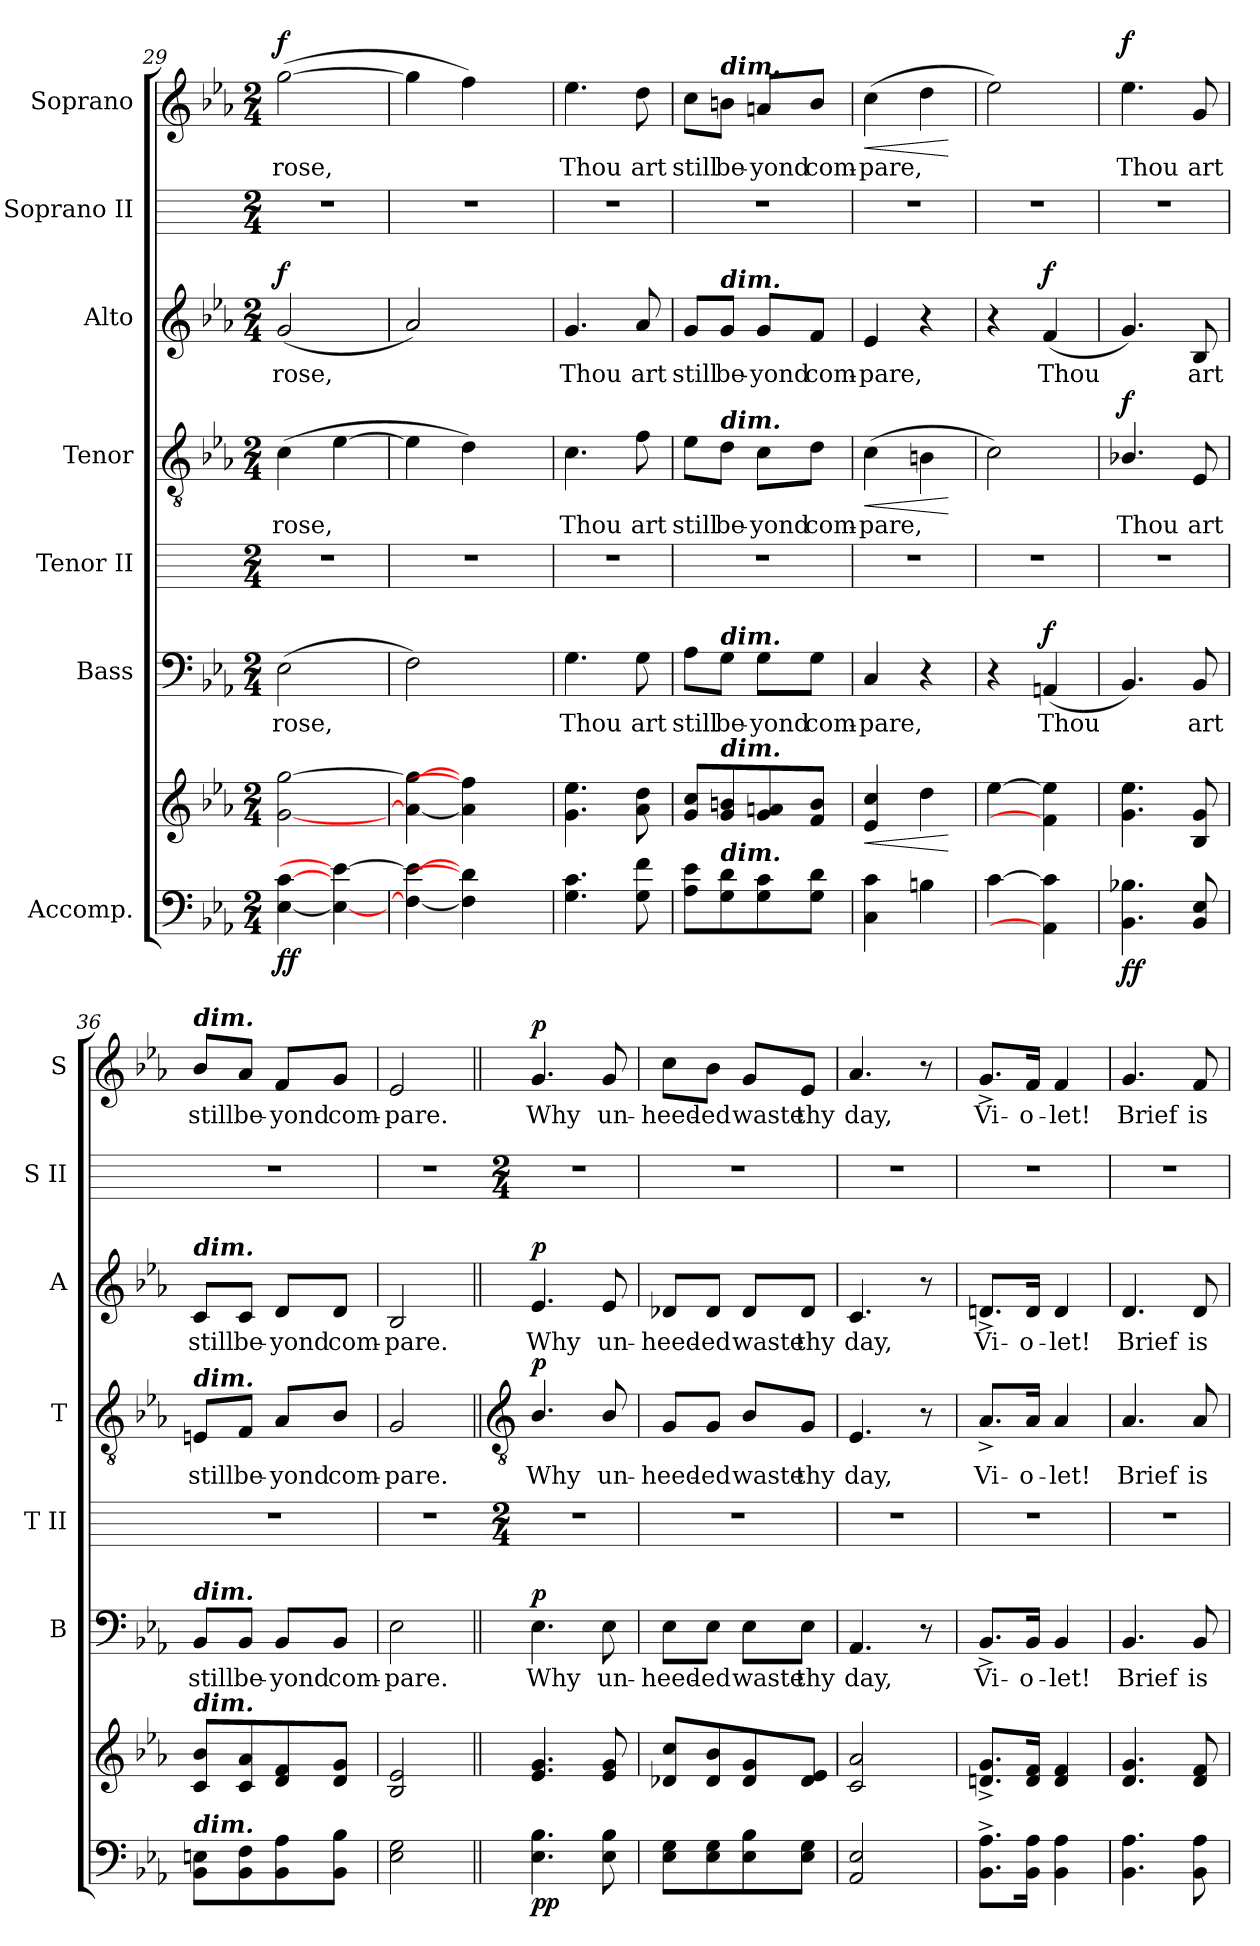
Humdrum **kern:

**kern	**kern	**dynam	**kern	**text	**dynam	**kern	**kern	**text	**dynam	**kern	**text	**dynam	**kern	**kern	**text	**dynam
*part7	*part7	*part7	*part6	*part6	*part6	*part5	*part4	*part4	*part4	*part3	*part3	*part3	*part2	*part1	*part1	*part1
*staff8	*staff7	*staff7/8	*staff6	*staff6	*staff6	*staff5	*staff4	*staff4	*staff4	*staff3	*staff3	*staff3	*staff2	*staff1	*staff1	*staff1
*I"Accomp.	*	*	*I"Bass	*	*	*I"Tenor II	*I"Tenor	*	*	*I"Alto	*	*	*I"Soprano II	*I"Soprano	*	*
*	*	*	*I'B	*	*	*I'T II	*I'T	*	*	*I'A	*	*	*I'S II	*I'S	*	*
!!LO:LB:g=z
*clefF4	*clefG2	*	*clefF4	*	*	*	*clefGv2	*	*	*clefG2	*	*	*	*clefG2	*	*
*k[b-e-a-]	*k[b-e-a-]	*	*k[b-e-a-]	*	*	*	*k[b-e-a-]	*	*	*k[b-e-a-]	*	*	*	*k[b-e-a-]	*	*
*E-:	*E-:	*	*E-:	*	*	*	*E-:	*	*	*E-:	*	*	*	*E-:	*	*
*M2/4	*M2/4	*	*M2/4	*	*	*M2/4	*M2/4	*	*	*M2/4	*	*	*M2/4	*M2/4	*	*
=29	=29	=29	=29	=29	=29	=29	=29	=29	=29	=29	=29	=29	=29	=29	=29	=29
!	!	!LO:DY:b=2	!	!LO:LY:b	!	!	!	!LO:LY:b	!	!	!LO:LY:b	!	!	!	!LO:LY:b	!
!	!	!LO:DY:n=1:b	!	!	!	!	!	!	!	!	!	!LO:DY:b	!	!	!	!LO:DY:b
[4E- [4c	[2g [2gg	f f	(>2E-	rose,	.	2r	(>4c	rose,	.	(<2g	rose,	f	2r	(>[2gg	rose,	f
4E-_ 4e-_	.	.	.	.	.	.	[4e-	.	.	.	.	.	.	.	.	.
=30	=30	=30	=30	=30	=30	=30	=30	=30	=30	=30	=30	=30	=30	=30	=30	=30
4F_ 4e-_	4a-_ 4gg_	.	2F)	.	.	2r	4e-]	.	.	2a-)	.	.	2r	4gg]	.	.
4F] 4d]	4a-] 4ff]	.	.	.	.	.	4d)	.	.	.	.	.	.	4ff)	.	.
=31	=31	=31	=31	=31	=31	=31	=31	=31	=31	=31	=31	=31	=31	=31	=31	=31
!	!	!	!	!LO:LY:b	!	!	!	!LO:LY:b	!	!	!LO:LY:b	!	!	!	!LO:LY:b	!
4.G 4.c	4.g 4.ee-	.	4.G	Thou	.	2r	4.c	Thou	.	4.g	Thou	.	2r	4.ee-	Thou	.
!	!	!	!	!LO:LY:b	!	!	!	!LO:LY:b	!	!	!LO:LY:b	!	!	!	!LO:LY:b	!
8G 8f	8a- 8dd	.	8G	art	.	.	8f	art	.	8a-	art	.	.	8dd	art	.
=32	=32	=32	=32	=32	=32	=32	=32	=32	=32	=32	=32	=32	=32	=32	=32	=32
!	!	!	!	!LO:LY:b	!	!	!	!LO:LY:b	!	!	!LO:LY:b	!	!	!	!LO:LY:b	!
8A- 8e-L	8g 8ccL	.	8A-\L	still	.	2r	8e-\L	still	.	8g/L	still	.	2r	8cc\L	still	.
!	!	!	!	!	!	!	!	!	!	!	!	!	!	!LO:TX:a:Bi:t=dim.	!	!
!	!	!	!	!	!	!	!	!	!	!LO:TX:a:Bi:t=dim.	!	!	!	!	!	!
!	!	!	!	!	!	!	!LO:TX:a:Bi:t=dim.	!	!	!	!	!	!	!	!	!
!	!	!	!LO:TX:a:Bi:t=dim.	!	!	!	!	!	!	!	!	!	!	!	!	!
!	!LO:TX:a:Bi:t=dim.	!	!	!	!	!	!	!	!	!	!	!	!	!	!	!
!LO:TX:a:Bi:t=dim.	!	!	!	!	!	!	!	!	!	!	!	!	!	!	!	!
!	!	!	!	!LO:LY:b	!	!	!	!LO:LY:b	!	!	!LO:LY:b	!	!	!	!LO:LY:b	!
8G 8d	8g/ 8bn/	.	8G\J	be-	.	.	8d\J	be-	.	8g/J	be-	.	.	8bn\J	be-	.
!	!	!	!	!LO:LY:b	!	!	!	!LO:LY:b	!	!	!LO:LY:b	!	!	!	!LO:LY:b	!
8G 8c	8g 8an	.	8G\L	-yond	.	.	8c\L	-yond	.	8g/L	-yond	.	.	8an/L	-yond	.
!	!	!	!	!LO:LY:b	!	!	!	!LO:LY:b	!	!	!LO:LY:b	!	!	!	!LO:LY:b	!
8G 8dJ	8f 8bJ	.	8G\J	com-	.	.	8d\J	com-	.	8f/J	com-	.	.	8b/J	com-	.
=33	=33	=33	=33	=33	=33	=33	=33	=33	=33	=33	=33	=33	=33	=33	=33	=33
!	!	!LO:HP:b	!	!LO:LY:b	!	!	!	!LO:LY:b	!LO:HP:b	!	!LO:LY:b	!	!	!	!LO:LY:b	!LO:HP:b
4C 4c	4e- 4cc	<	4C	-pare,	.	2r	(>4c	-pare,	<	4e-	-pare,	.	2r	(>4cc	-pare,	<
4Bn	4dd	.	4r	.	.	.	4Bn	.	.	4r	.	.	.	4dd	.	.
.	.	[	.	.	.	.	.	.	[	.	.	.	.	.	.	[
=34	=34	=34	=34	=34	=34	=34	=34	=34	=34	=34	=34	=34	=34	=34	=34	=34
[4c	[4ee-	.	4r	.	.	2r	2c)	.	.	4r	.	.	2r	2ee-)	.	.
!	!	!	!	!LO:LY:b	!LO:DY:b	!	!	!	!	!	!LO:LY:b	!LO:DY:b	!	!	!	!
4AA] 4c]	4f] 4ee-]	.	(<4AAn	Thou	f	.	.	.	.	(<4f	Thou	f	.	.	.	.
=35	=35	=35	=35	=35	=35	=35	=35	=35	=35	=35	=35	=35	=35	=35	=35	=35
!	!	!LO:DY:b=2	!	!	!	!	!	!LO:LY:b	!	!	!	!	!	!	!LO:LY:b	!
!	!	!LO:DY:n=1:b	!	!	!	!	!	!	!LO:DY:b	!	!	!	!	!	!	!LO:DY:b
4.BB-\ 4.B-X\	4.g 4.ee-	f f	4.BB-)	.	.	2r	4.B-X/	Thou	f	4.g)	.	.	2r	4.ee-	Thou	f
!	!	!	!	!LO:LY:b	!	!	!	!LO:LY:b	!	!	!LO:LY:b	!	!	!	!LO:LY:b	!
8BB- 8E-	8B- 8g	.	8BB-	art	.	.	8E-	art	.	8B-	art	.	.	8g	art	.
=36	=36	=36	=36	=36	=36	=36	=36	=36	=36	=36	=36	=36	=36	=36	=36	=36
!	!	!	!	!	!	!	!	!	!	!	!	!	!	!LO:TX:a:Bi:t=dim.	!	!
!	!	!	!	!	!	!	!	!	!	!LO:TX:a:Bi:t=dim.	!	!	!	!	!	!
!	!	!	!	!	!	!	!LO:TX:a:Bi:t=dim.	!	!	!	!	!	!	!	!	!
!	!	!	!LO:TX:a:Bi:t=dim.	!	!	!	!	!	!	!	!	!	!	!	!	!
!	!LO:TX:a:Bi:t=dim.	!	!	!	!	!	!	!	!	!	!	!	!	!	!	!
!LO:TX:a:Bi:t=dim.	!	!	!	!	!	!	!	!	!	!	!	!	!	!	!	!
!	!	!	!	!LO:LY:b	!	!	!	!LO:LY:b	!	!	!LO:LY:b	!	!	!	!LO:LY:b	!
8BB- 8EnL	8c 8b-L	.	8BB-/L	still	.	2r	8En/L	still	.	8c/L	still	.	2r	8b-/L	still	.
!	!	!	!	!LO:LY:b	!	!	!	!LO:LY:b	!	!	!LO:LY:b	!	!	!	!LO:LY:b	!
8BB- 8F	8c 8a-	.	8BB-/J	be-	.	.	8F/J	be-	.	8c/J	be-	.	.	8a-/J	be-	.
!	!	!	!	!LO:LY:b	!	!	!	!LO:LY:b	!	!	!LO:LY:b	!	!	!	!LO:LY:b	!
8BB- 8A-	8d 8f	.	8BB-/L	-yond	.	.	8A-/L	-yond	.	8d/L	-yond	.	.	8f/L	-yond	.
!	!	!	!	!LO:LY:b	!	!	!	!LO:LY:b	!	!	!LO:LY:b	!	!	!	!LO:LY:b	!
8BB- 8B-J	8d 8gJ	.	8BB-/J	com-	.	.	8B-/J	com-	.	8d/J	com-	.	.	8g/J	com-	.
=37	=37	=37	=37	=37	=37	=37	=37	=37	=37	=37	=37	=37	=37	=37	=37	=37
!	!	!	!	!LO:LY:b	!	!	!	!LO:LY:b	!	!	!LO:LY:b	!	!	!	!LO:LY:b	!
2E- 2G	2B- 2e-	.	2E-	-pare.	.	2r	2G	-pare.	.	2B-	-pare.	.	2r	2e-	-pare.	.
!!LO:LB:g=z
=38||	=38||	=38||	=38||	=38||	=38||	=38	=38||	=38||	=38||	=38||	=38||	=38||	=38	=38||	=38||	=38||
*	*	*	*	*	*	*	*clefGv2	*	*	*	*	*	*	*	*	*
*	*	*	*	*	*	*M2/4	*	*	*	*	*	*	*M2/4	*	*	*
!	!	!LO:DY:b=2	!	!LO:LY:b	!	!	!	!LO:LY:b	!	!	!LO:LY:b	!	!	!	!LO:LY:b	!
!	!	!LO:DY:n=1:b	!	!	!LO:DY:b	!	!	!	!LO:DY:b	!	!	!LO:DY:b	!	!	!	!LO:DY:b
4.E-\ 4.B-\	4.e- 4.g	p p	4.E-\	Why	p	2r	4.B-/	Why	p	4.e-	Why	p	2r	4.g	Why	p
!	!	!	!	!LO:LY:b	!	!	!	!LO:LY:b	!	!	!LO:LY:b	!	!	!	!LO:LY:b	!
8E-\ 8B-\	8e- 8g	.	8E-\	un-	.	.	8B-/	un-	.	8e-	un-	.	.	8g	un-	.
=39	=39	=39	=39	=39	=39	=39	=39	=39	=39	=39	=39	=39	=39	=39	=39	=39
!	!	!	!	!LO:LY:b	!	!	!	!LO:LY:b	!	!	!LO:LY:b	!	!	!	!LO:LY:b	!
8E-\ 8G\L	8d-X 8ccL	.	8E-\L	-heed-	.	2r	8G/L	-heed-	.	8d-X/L	-heed-	.	2r	8cc\L	-heed-	.
!	!	!	!	!LO:LY:b	!	!	!	!LO:LY:b	!	!	!LO:LY:b	!	!	!	!LO:LY:b	!
8E- 8G	8d- 8b-	.	8E-\J	-ed	.	.	8G/J	-ed	.	8d-/J	-ed	.	.	8b-\J	-ed	.
!	!	!	!	!LO:LY:b	!	!	!	!LO:LY:b	!	!	!LO:LY:b	!	!	!	!LO:LY:b	!
8E- 8B-	8d- 8g	.	8E-\L	waste	.	.	8B-/L	waste	.	8d-/L	waste	.	.	8g/L	waste	.
!	!	!	!	!LO:LY:b	!	!	!	!LO:LY:b	!	!	!LO:LY:b	!	!	!	!LO:LY:b	!
8E- 8GJ	8d- 8e-J	.	8E-\J	thy	.	.	8G/J	thy	.	8d-/J	thy	.	.	8e-/J	thy	.
=40	=40	=40	=40	=40	=40	=40	=40	=40	=40	=40	=40	=40	=40	=40	=40	=40
!	!	!	!	!LO:LY:b	!	!	!	!LO:LY:b	!	!	!LO:LY:b	!	!	!	!LO:LY:b	!
2AA- 2E-	2c 2a-	.	4.AA-	day,	.	2r	4.E-	day,	.	4.c	day,	.	2r	4.a-	day,	.
.	.	.	8r	.	.	.	8r	.	.	8r	.	.	.	8r	.	.
=41	=41	=41	=41	=41	=41	=41	=41	=41	=41	=41	=41	=41	=41	=41	=41	=41
!	!	!	!	!LO:LY:b	!	!	!	!LO:LY:b	!	!	!LO:LY:b	!	!	!	!LO:LY:b	!
8.BB-^ 8.A-^L	8.dn^ 8.g^L	.	8.BB-^/L	Vi-	.	2r	8.A-^/L	Vi-	.	8.dn^/L	Vi-	.	2r	8.g^/L	Vi-	.
!	!	!	!	!LO:LY:b	!	!	!	!LO:LY:b	!	!	!LO:LY:b	!	!	!	!LO:LY:b	!
16BB- 16A-J	16d 16fJ	.	16BB-/Jk	-o-	.	.	16A-/Jk	-o-	.	16d/Jk	-o-	.	.	16f/Jk	-o-	.
!	!	!	!	!LO:LY:b	!	!	!	!LO:LY:b	!	!	!LO:LY:b	!	!	!	!LO:LY:b	!
4BB- 4A-	4d 4f	.	4BB-	-let!	.	.	4A-	-let!	.	4d	-let!	.	.	4f	-let!	.
=42	=42	=42	=42	=42	=42	=42	=42	=42	=42	=42	=42	=42	=42	=42	=42	=42
!	!	!	!	!LO:LY:b	!	!	!	!LO:LY:b	!	!	!LO:LY:b	!	!	!	!LO:LY:b	!
4.BB- 4.A-	4.d 4.g	.	4.BB-	Brief	.	2r	4.A-	Brief	.	4.d	Brief	.	2r	4.g	Brief	.
!	!	!	!	!LO:LY:b	!	!	!	!LO:LY:b	!	!	!LO:LY:b	!	!	!	!LO:LY:b	!
8BB- 8A-	8d 8f	.	8BB-	is	.	.	8A-	is	.	8d	is	.	.	8f	is	.
=	=	=	=	=	=	=	=	=	=	=	=	=	=	=	=	=
*-	*-	*-	*-	*-	*-	*-	*-	*-	*-	*-	*-	*-	*-	*-	*-	*-
